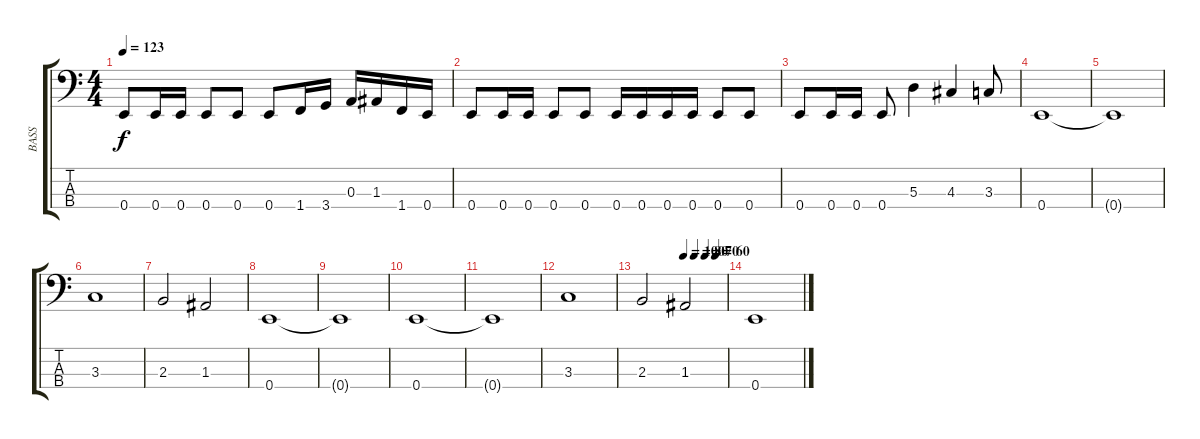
\track ("BASS" "BASS") {instrument fretlessbass}
\staff {score tabs}
\tuning (G2 D2 A1 E1) {hide}
\ts (4 4)
\tempo 123
\clef f4
\ks c
0.4.8{dy f} 0.4.16 0.4.16 0.4.8 0.4.8 0.4.8 1.4.16 3.4.16 0.3.16 1.3.16 1.4.16 0.4.16 |
0.4.8 0.4.16 0.4.16 0.4.8 0.4.8 0.4.16 0.4.16 0.4.16 0.4.16 0.4.8 0.4.8 |
0.4.8 0.4.16 0.4.16 0.4.8 5.3.4 4.3.4 3.3.8 |
0.4.1 |
0.4{t}.1 |
3.3.1 |
2.3.2 1.3.2 |
0.4.1 |
0.4{t}.1 |
0.4.1 |
0.4{t}.1 |
3.3.1 |
\tempo (100 0.5)
\tempo (80 0.625)
\tempo (70 0.75)
\tempo (60 0.875)
2.3.2 1.3.2 |
0.4.1
